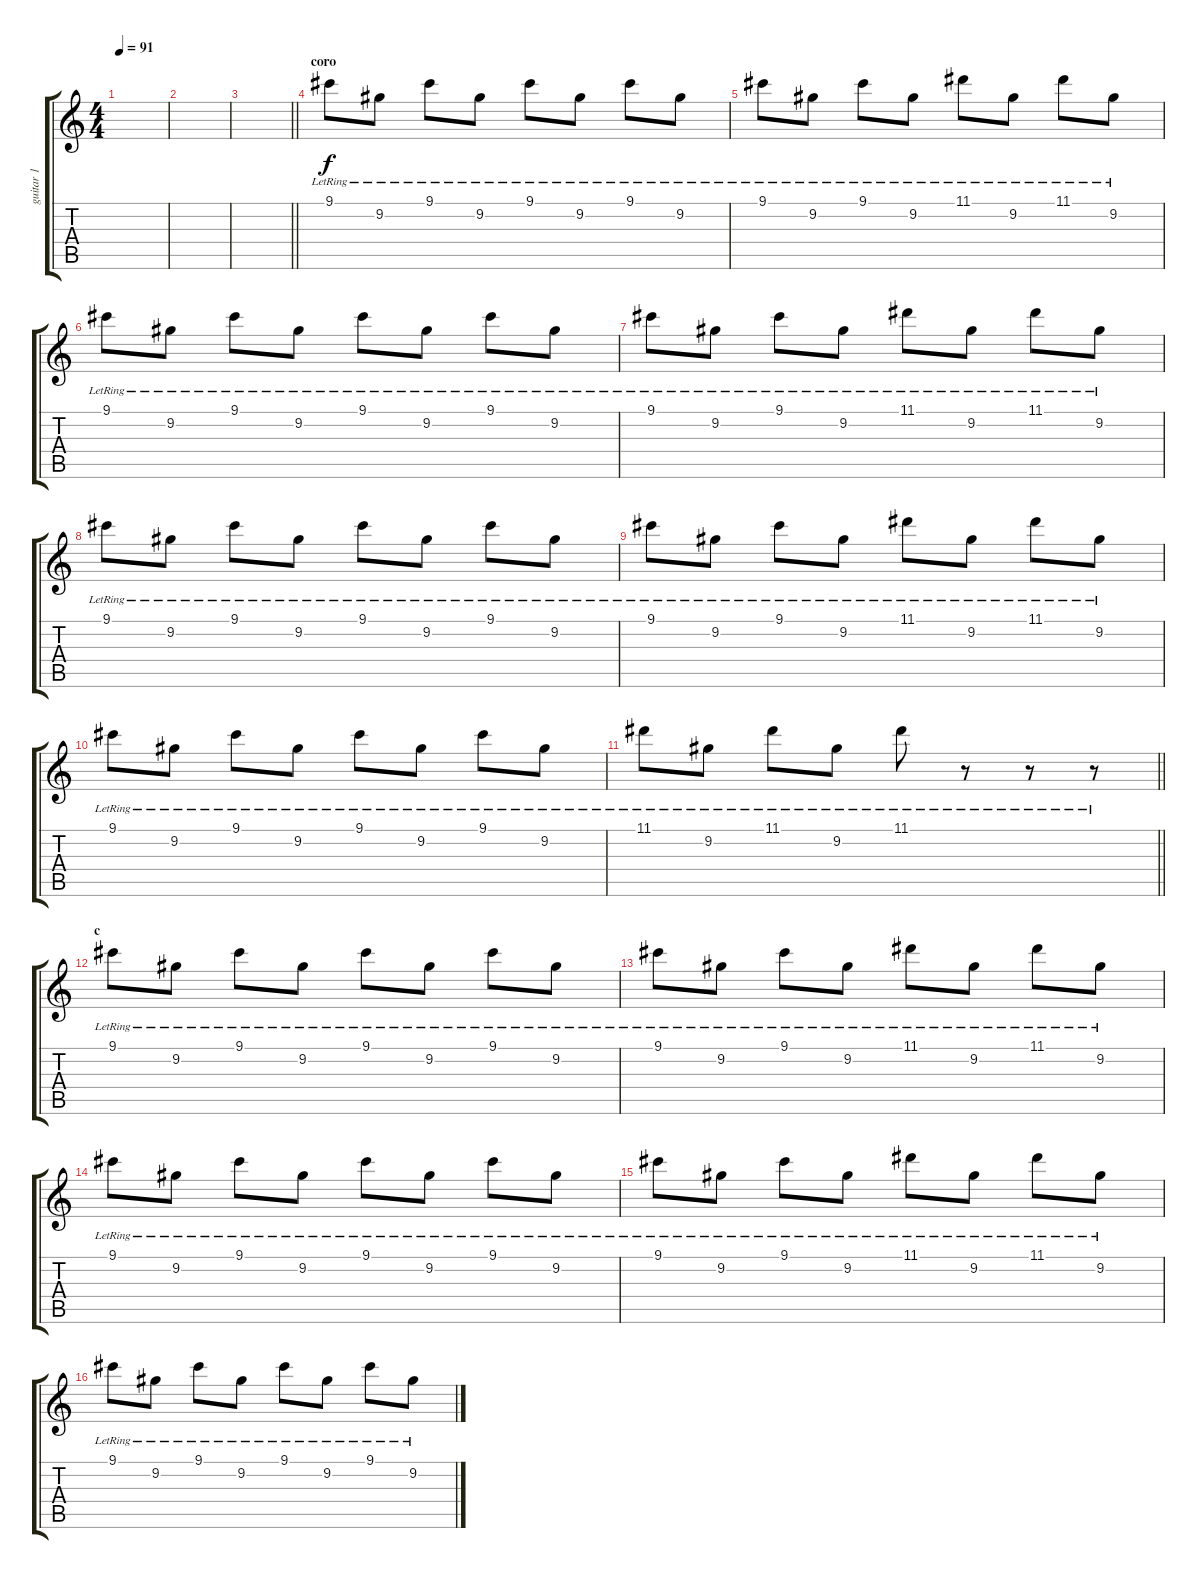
\track ("guitar 1" "guitar 1") {instrument electricguitarjazz}
\staff {score tabs}
\tuning (E4 B3 G3 D3 A2 E2) {hide}
\ts (4 4)
\tempo 91
\clef g2
\ks c
|
|
\barLineRight lightlight
|
\section ("" "coro")
9.1{lr}.8{volume 6} 9.2{lr}.8 9.1{lr}.8 9.2{lr}.8 9.1{lr}.8 9.2{lr}.8 9.1{lr}.8 9.2{lr}.8 |
9.1{lr}.8 9.2{lr}.8 9.1{lr}.8 9.2{lr}.8 11.1{lr}.8 9.2{lr}.8 11.1{lr}.8 9.2{lr}.8 |
9.1{lr}.8 9.2{lr}.8 9.1{lr}.8 9.2{lr}.8 9.1{lr}.8 9.2{lr}.8 9.1{lr}.8 9.2{lr}.8 |
9.1{lr}.8 9.2{lr}.8 9.1{lr}.8 9.2{lr}.8 11.1{lr}.8 9.2{lr}.8 11.1{lr}.8 9.2{lr}.8 |
9.1{lr}.8 9.2{lr}.8 9.1{lr}.8 9.2{lr}.8 9.1{lr}.8 9.2{lr}.8 9.1{lr}.8 9.2{lr}.8 |
9.1{lr}.8 9.2{lr}.8 9.1{lr}.8 9.2{lr}.8 11.1{lr}.8 9.2{lr}.8 11.1{lr}.8 9.2{lr}.8 |
9.1{lr}.8 9.2{lr}.8 9.1{lr}.8 9.2{lr}.8 9.1{lr}.8 9.2{lr}.8 9.1{lr}.8 9.2{lr}.8 |
\barLineRight lightlight
11.1{lr}.8 9.2{lr}.8 11.1{lr}.8 9.2{lr}.8 11.1{lr}.8 r.8 r.8 r.8 |
\section ("" "c")
9.1{lr}.8 9.2{lr}.8 9.1{lr}.8 9.2{lr}.8 9.1{lr}.8 9.2{lr}.8 9.1{lr}.8 9.2{lr}.8 |
9.1{lr}.8 9.2{lr}.8 9.1{lr}.8 9.2{lr}.8 11.1{lr}.8 9.2{lr}.8 11.1{lr}.8 9.2{lr}.8 |
9.1{lr}.8 9.2{lr}.8 9.1{lr}.8 9.2{lr}.8 9.1{lr}.8 9.2{lr}.8 9.1{lr}.8 9.2{lr}.8 |
9.1{lr}.8 9.2{lr}.8 9.1{lr}.8 9.2{lr}.8 11.1{lr}.8 9.2{lr}.8 11.1{lr}.8 9.2{lr}.8 |
9.1{lr}.8 9.2{lr}.8 9.1{lr}.8 9.2{lr}.8 9.1{lr}.8 9.2{lr}.8 9.1{lr}.8 9.2{lr}.8
